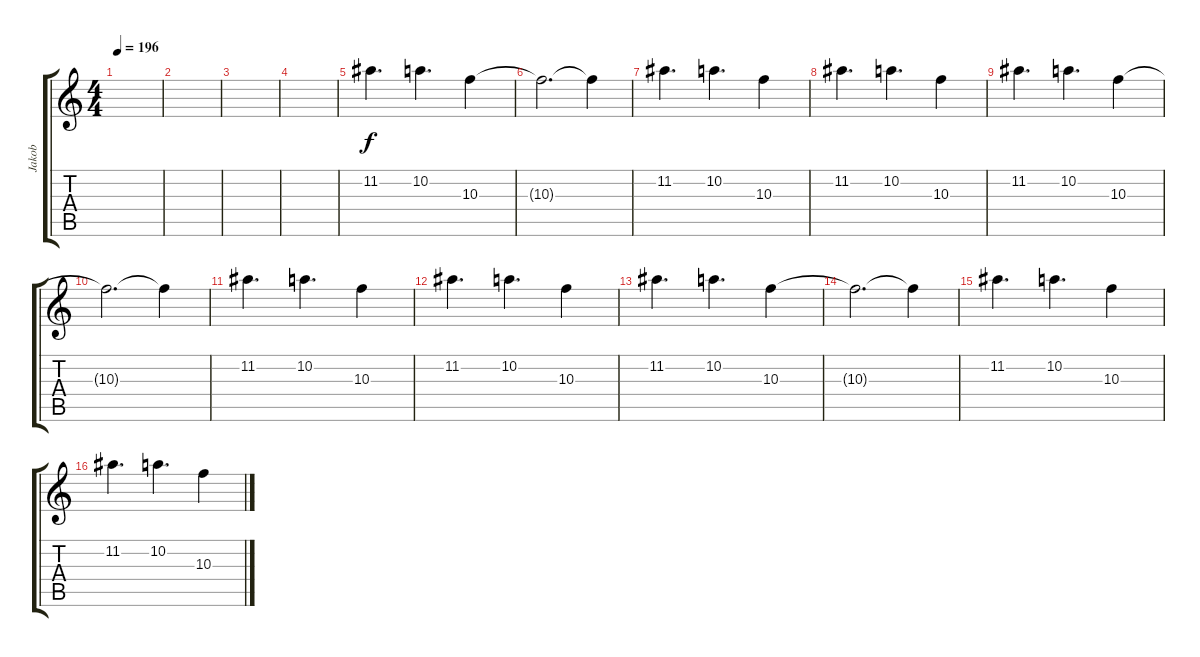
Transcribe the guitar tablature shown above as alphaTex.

\track ("Jakob" "Jakob") {instrument distortionguitar}
\staff {score tabs}
\tuning (E4 B3 G3 D3 A2 D2) {hide}
\ts (4 4)
\tempo 196
\clef g2
\ks c
|
|
|
|
11.2.4{d volume 16} 10.2.4{d} 10.3.4 |
10.3{t}.2{d} 10.3{t}.4 |
11.2.4{d} 10.2.4{d} 10.3.4 |
11.2.4{d} 10.2.4{d} 10.3.4 |
11.2.4{d} 10.2.4{d} 10.3.4 |
10.3{t}.2{d} 10.3{t}.4 |
11.2.4{d} 10.2.4{d} 10.3.4 |
11.2.4{d} 10.2.4{d} 10.3.4 |
11.2.4{d} 10.2.4{d} 10.3.4 |
10.3{t}.2{d} 10.3{t}.4 |
11.2.4{d} 10.2.4{d} 10.3.4 |
11.2.4{d} 10.2.4{d} 10.3.4
